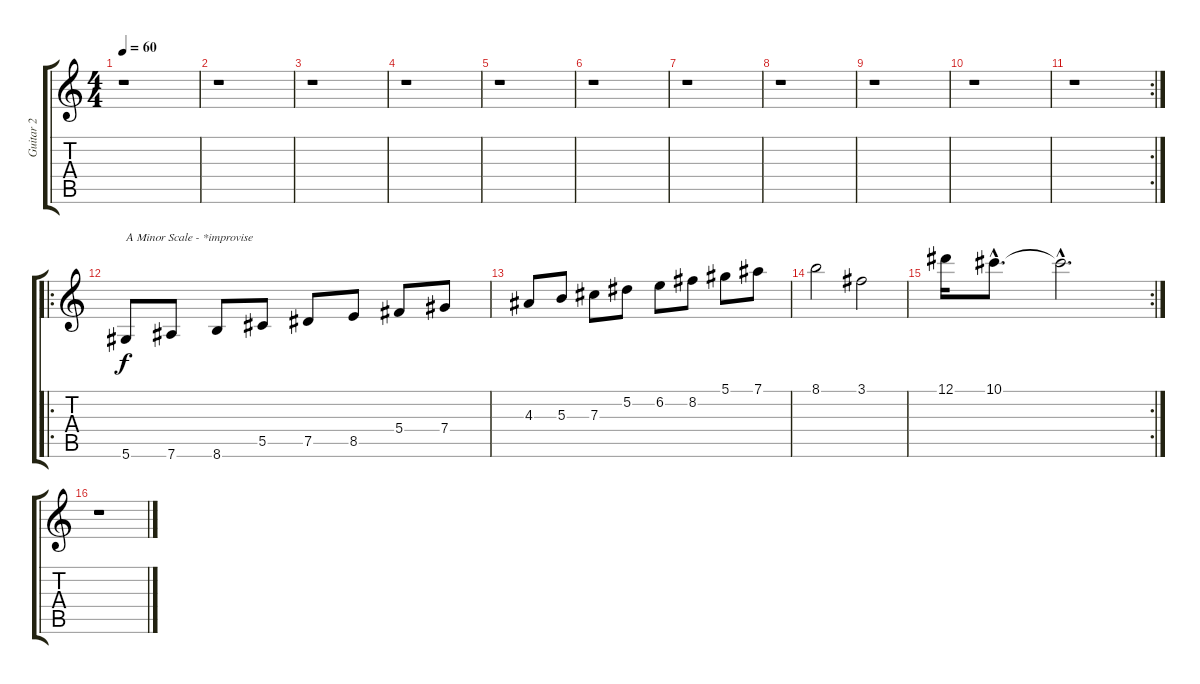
\track ("Guitar 2" "Guitar 2") {instrument acousticguitarsteel}
\staff {score tabs}
\tuning (Eb4 Bb3 Gb3 Db3 Ab2 Eb2) {hide}
\ts (4 4)
\tempo 60
\clef g2
\ks c
r.1{dy f} |
r.1 |
r.1 |
r.1 |
r.1 |
r.1 |
r.1 |
r.1 |
r.1 |
r.1 |
\rc 2
r.1 |
\ro
5.6.8{txt "A Minor Scale - *improvise"} 7.6.8 8.6.8 5.5.8 7.5.8 8.5.8 5.4.8 7.4.8 |
4.3.8 5.3.8 7.3.8 5.2.8 6.2.8 8.2.8 5.1.8 7.1.8 |
8.1.2 3.1.2 |
\rc 2
12.1.16 10.1{hac}.8{d} 10.1{hac t}.2{d} |
r.1
